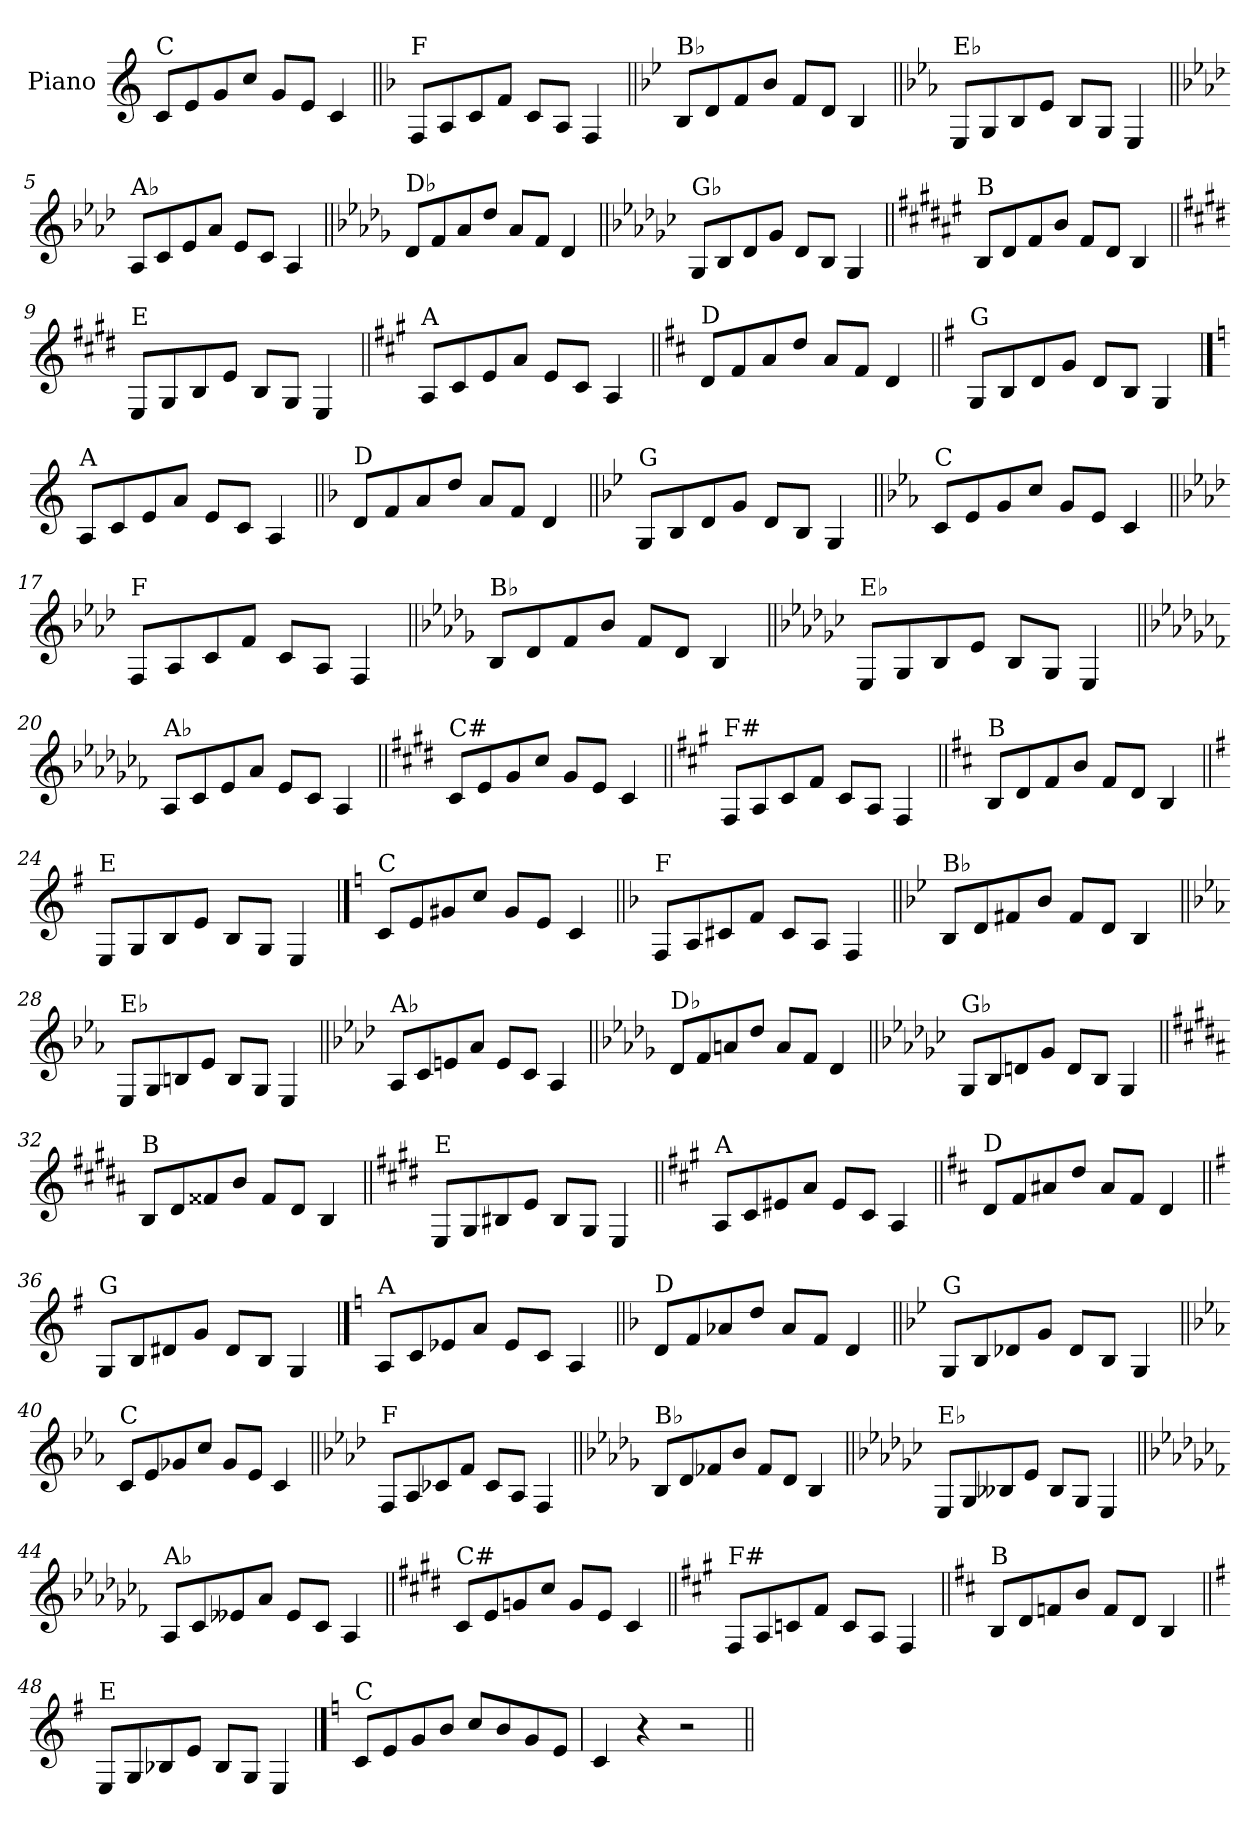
**kern
*part1
*staff1
*I"Piano
*I'Pno.
*clefG2
*k[]
=1
!LO:TX:a:t=C
8c/L
8e/
8g/
8cc/J
8g/L
8e/J
4c/
=2||
*k[b-]
!LO:TX:a:t=F
8F/L
8A/
8c/
8f/J
8c/L
8A/J
4F/
=3||
*k[b-e-]
!LO:TX:a:t=B♭
8B-/L
8d/
8f/
8b-/J
8f/L
8d/J
4B-/
=4||
*k[b-e-a-]
!LO:TX:a:t=E♭
8E-/L
8G/
8B-/
8e-/J
8B-/L
8G/J
4E-/
!!LO:LB:g=z
=5||
*k[b-e-a-d-]
!LO:TX:a:t=A♭
8A-/L
8c/
8e-/
8a-/J
8e-/L
8c/J
4A-/
=6||
*k[b-e-a-d-g-]
!LO:TX:a:t=D♭
8d-/L
8f/
8a-/
8dd-/J
8a-/L
8f/J
4d-/
=7||
*k[b-e-a-d-g-c-]
!LO:TX:a:t=G♭
8G-/L
8B-/
8d-/
8g-/J
8d-/L
8B-/J
4G-/
=8||
*k[f#c#g#d#a#e#]
!LO:TX:a:t=B
8B/L
8d#/
8f#/
8b/J
8f#/L
8d#/J
4B/
!!LO:LB:g=z
=9||
*k[f#c#g#d#]
!LO:TX:a:t=E
8E/L
8G#/
8B/
8e/J
8B/L
8G#/J
4E/
=10||
*k[f#c#g#]
!LO:TX:a:t=A
8A/L
8c#/
8e/
8a/J
8e/L
8c#/J
4A/
=11||
*k[f#c#]
!LO:TX:a:t=D
8d/L
8f#/
8a/
8dd/J
8a/L
8f#/J
4d/
=12||
*k[f#]
!LO:TX:a:t=G
8G/L
8B/
8d/
8g/J
8d/L
8B/J
4G/
!!LO:LB:g=z
==13
*k[]
!LO:TX:a:t=A
8A/L
8c/
8e/
8a/J
8e/L
8c/J
4A/
=14||
*k[b-]
!LO:TX:a:t=D
8d/L
8f/
8a/
8dd/J
8a/L
8f/J
4d/
=15||
*k[b-e-]
!LO:TX:a:t=G
8G/L
8B-/
8d/
8g/J
8d/L
8B-/J
4G/
=16||
*k[b-e-a-]
!LO:TX:a:t=C
8c/L
8e-/
8g/
8cc/J
8g/L
8e-/J
4c/
!!LO:LB:g=z
=17||
*k[b-e-a-d-]
!LO:TX:a:t=F
8F/L
8A-/
8c/
8f/J
8c/L
8A-/J
4F/
=18||
*k[b-e-a-d-g-]
!LO:TX:a:t=B♭
8B-/L
8d-/
8f/
8b-/J
8f/L
8d-/J
4B-/
=19||
*k[b-e-a-d-g-c-]
!LO:TX:a:t=E♭
8E-/L
8G-/
8B-/
8e-/J
8B-/L
8G-/J
4E-/
=20||
*k[b-e-a-d-g-c-f-]
!LO:TX:a:t=A♭
8A-/L
8c-/
8e-/
8a-/J
8e-/L
8c-/J
4A-/
!!LO:LB:g=z
=21||
*k[f#c#g#d#]
!LO:TX:a:t=C#
8c#/L
8e/
8g#/
8cc#/J
8g#/L
8e/J
4c#/
=22||
*k[f#c#g#]
!LO:TX:a:t=F#
8F#/L
8A/
8c#/
8f#/J
8c#/L
8A/J
4F#/
=23||
*k[f#c#]
!LO:TX:a:t=B
8B/L
8d/
8f#/
8b/J
8f#/L
8d/J
4B/
=24||
*k[f#]
!LO:TX:a:t=E
8E/L
8G/
8B/
8e/J
8B/L
8G/J
4E/
!!LO:PB:g=z
==25
*k[]
!LO:TX:a:t=C
8c/L
8e/
8g#X/
8cc/J
8g#/L
8e/J
4c/
=26||
*k[b-]
!LO:TX:a:t=F
8F/L
8A/
8c#X/
8f/J
8c#/L
8A/J
4F/
=27||
*k[b-e-]
!LO:TX:a:t=B♭
8B-/L
8d/
8f#X/
8b-/J
8f#/L
8d/J
4B-/
=28||
*k[b-e-a-]
!LO:TX:a:t=E♭
8E-/L
8G/
8Bn/
8e-/J
8B/L
8G/J
4E-/
!!LO:LB:g=z
=29||
*k[b-e-a-d-]
!LO:TX:a:t=A♭
8A-/L
8c/
8en/
8a-/J
8e/L
8c/J
4A-/
=30||
*k[b-e-a-d-g-]
!LO:TX:a:t=D♭
8d-/L
8f/
8an/
8dd-/J
8a/L
8f/J
4d-/
=31||
*k[b-e-a-d-g-c-]
!LO:TX:a:t=G♭
8G-/L
8B-/
8dn/
8g-/J
8d/L
8B-/J
4G-/
=32||
*k[f#c#g#d#a#]
!LO:TX:a:t=B
8B/L
8d#/
8f##X/
8b/J
8f##/L
8d#/J
4B/
!!LO:LB:g=z
=33||
*k[f#c#g#d#]
!LO:TX:a:t=E
8E/L
8G#/
8B#X/
8e/J
8B#/L
8G#/J
4E/
=34||
*k[f#c#g#]
!LO:TX:a:t=A
8A/L
8c#/
8e#X/
8a/J
8e#/L
8c#/J
4A/
=35||
*k[f#c#]
!LO:TX:a:t=D
8d/L
8f#/
8a#X/
8dd/J
8a#/L
8f#/J
4d/
=36||
*k[f#]
!LO:TX:a:t=G
8G/L
8B/
8d#X/
8g/J
8d#/L
8B/J
4G/
!!LO:LB:g=z
==37
*k[]
!LO:TX:a:t=A
8A/L
8c/
8e-X/
8a/J
8e-/L
8c/J
4A/
=38||
*k[b-]
!LO:TX:a:t=D
8d/L
8f/
8a-X/
8dd/J
8a-/L
8f/J
4d/
=39||
*k[b-e-]
!LO:TX:a:t=G
8G/L
8B-/
8d-X/
8g/J
8d-/L
8B-/J
4G/
=40||
*k[b-e-a-]
!LO:TX:a:t=C
8c/L
8e-/
8g-X/
8cc/J
8g-/L
8e-/J
4c/
!!LO:LB:g=z
=41||
*k[b-e-a-d-]
!LO:TX:a:t=F
8F/L
8A-/
8c-X/
8f/J
8c-/L
8A-/J
4F/
=42||
*k[b-e-a-d-g-]
!LO:TX:a:t=B♭
8B-/L
8d-/
8f-X/
8b-/J
8f-/L
8d-/J
4B-/
=43||
*k[b-e-a-d-g-c-]
!LO:TX:a:t=E♭
8E-/L
8G-/
8B--X/
8e-/J
8B--/L
8G-/J
4E-/
=44||
*k[b-e-a-d-g-c-f-]
!LO:TX:a:t=A♭
8A-/L
8c-/
8e--X/
8a-/J
8e--/L
8c-/J
4A-/
!!LO:LB:g=z
=45||
*k[f#c#g#d#]
!LO:TX:a:t=C#
8c#/L
8e/
8gn/
8cc#/J
8g/L
8e/J
4c#/
=46||
*k[f#c#g#]
!LO:TX:a:t=F#
8F#/L
8A/
8cn/
8f#/J
8c/L
8A/J
4F#/
=47||
*k[f#c#]
!LO:TX:a:t=B
8B/L
8d/
8fn/
8b/J
8f/L
8d/J
4B/
=48||
*k[f#]
!LO:TX:a:t=E
8E/L
8G/
8B-X/
8e/J
8B-/L
8G/J
4E/
!!LO:PB:g=z
==49
*k[]
!LO:TX:a:t=C
8c/L
8e/
8g/
8b/J
8cc/L
8b/
8g/
8e/J
=50
4c/
4r
2r
=||
*-
